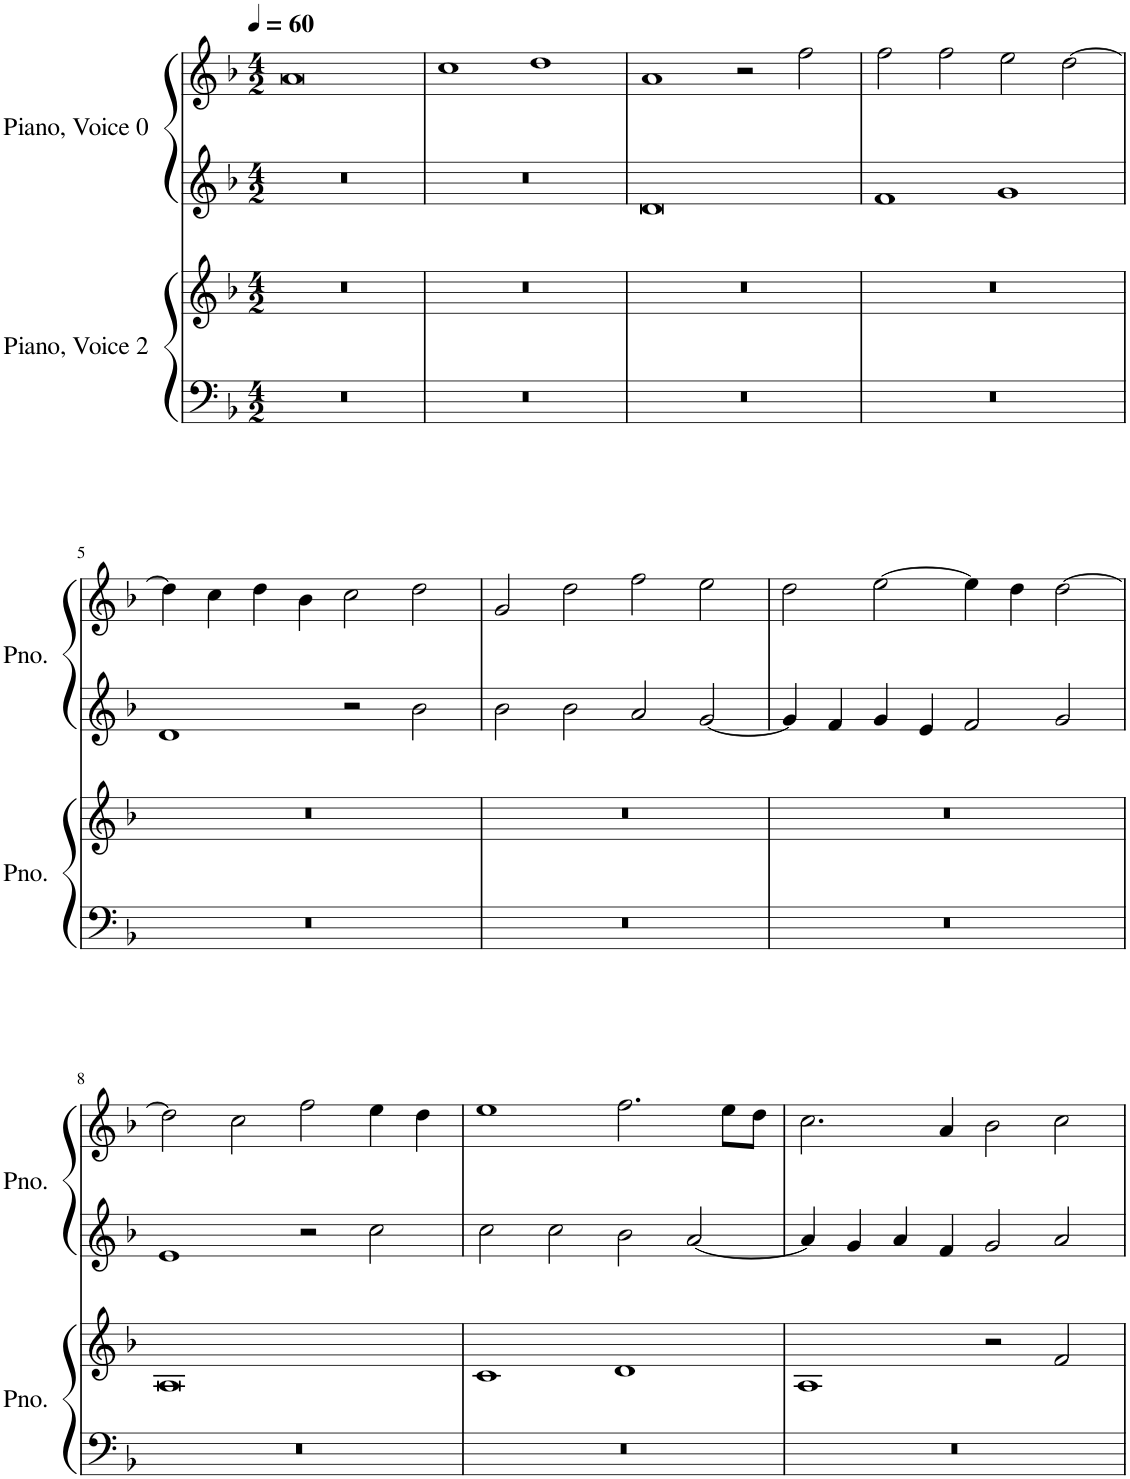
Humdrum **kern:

**kern	**kern	**kern	**kern
*part2	*part2	*part1	*part1
*staff4	*staff3	*staff2	*staff1
*I"Piano, Voice 2	*	*I"Piano, Voice 0	*
*I'Pno.	*	*I'Pno.	*
*clefF4	*clefG2	*clefG2	*clefG2
*k[b-]	*k[b-]	*k[b-]	*k[b-]
*M4/2	*M4/2	*M4/2	*M4/2
*MM60	*MM60	*MM60	*MM60
=1	=1	=1	=1
0r	0r	0r	0a
=2	=2	=2	=2
0r	0r	0r	1cc
.	.	.	1dd
=3	=3	=3	=3
0r	0r	0d	1a
.	.	.	2r
.	.	.	2ff\
=4	=4	=4	=4
0r	0r	1f	2ff\
.	.	.	2ff\
.	.	1g	2ee\
.	.	.	[2dd\
!!LO:LB:g=z
=5	=5	=5	=5
0r	0r	1d	4dd\]
.	.	.	4cc\
.	.	.	4dd\
.	.	.	4b-\
.	.	2r	2cc\
.	.	2b-\	2dd\
=6	=6	=6	=6
0r	0r	2b-\	2g/
.	.	2b-\	2dd\
.	.	2a/	2ff\
.	.	[2g/	2ee\
=7	=7	=7	=7
0r	0r	4g/]	2dd\
.	.	4f/	.
.	.	4g/	[2ee\
.	.	4e/	.
.	.	2f/	4ee\]
.	.	.	4dd\
.	.	2g/	[2dd\
!!LO:LB:g=z
=8	=8	=8	=8
0r	0A	1e	2dd\]
.	.	.	2cc\
.	.	2r	2ff\
.	.	2cc\	4ee\
.	.	.	4dd\
=9	=9	=9	=9
0r	1c	2cc\	1ee
.	.	2cc\	.
.	1d	2b-\	2.ff\
.	.	[2a/	.
.	.	.	8ee\L
.	.	.	8dd\J
=10	=10	=10	=10
0r	1A	4a/]	2.cc\
.	.	4g/	.
.	.	4a/	.
.	.	4f/	4a/
.	2r	2g/	2b-\
.	2f/	2a/	2cc\
=	=	=	=
*-	*-	*-	*-
